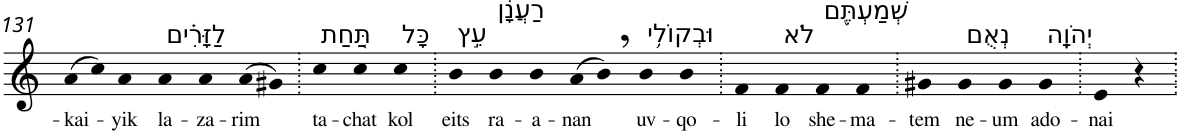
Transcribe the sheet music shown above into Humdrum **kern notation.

**kern	**text
*part1	*part1
*staff1	*staff1
*I"Piano	*
*I'Pno	*
!!LO:PB:g=z
*clefG2	*
*k[]	*
=131	=131
!	!LO:LY:b
(>8a	-kai-
8cc)	.
!	!LO:LY:b
4a	-yik
!LO:TX:a:t=לַזָּרִ֗ים	!
!	!LO:LY:b
4a	la-
!	!LO:LY:b
4a	-za-
!	!LO:LY:b
(>8a	-rim
8g#X)	.
=132.	=132.
!LO:TX:a:t=תַּ֚חַת	!
!	!LO:LY:b
4cc	ta-
!	!LO:LY:b
4cc	-chat
!LO:TX:a:t=כָּל	!
!	!LO:LY:b
4cc	kol
=133.	=133.
!LO:TX:a:t=עֵ֣ץ	!
!	!LO:LY:b
4b	eits
!LO:TX:a:t=רַעֲנָ֔ן	!
!	!LO:LY:b
4b	ra-
!	!LO:LY:b
4b	-a-
!	!LO:LY:b
(>8a	-nan
8b,)	.
!LO:TX:a:t=וּבְקוֹלִ֥י	!
!	!LO:LY:b
4b	uv-
!	!LO:LY:b
4b	-qo-
=134.	=134.
!	!LO:LY:b
4f	-li
!LO:TX:a:t=לֹא	!
!	!LO:LY:b
4f	lo
!LO:TX:a:t=שְׁמַעְתֶּ֖ם	!
!	!LO:LY:b
4f	she-
!	!LO:LY:b
4f	-ma-
=135.	=135.
!	!LO:LY:b
4g#X	-tem
!LO:TX:a:t=נְאֻם	!
!	!LO:LY:b
4g#	ne-
!	!LO:LY:b
4g#	-um
!LO:TX:a:t=יְהֹוָֽה	!
!	!LO:LY:b
4g#	ado-
=136.	=136.
!	!LO:LY:b
4e	-nai
4r	.
=.	=.
*-	*-
